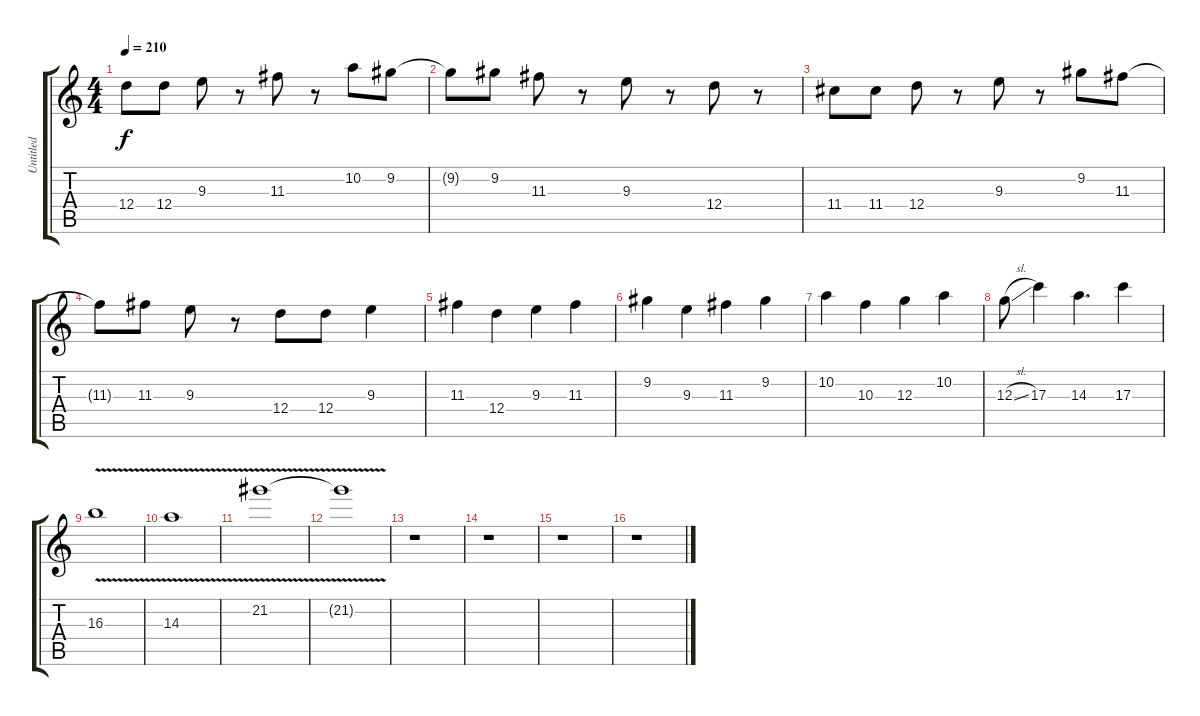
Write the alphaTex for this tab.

\track ("Untitled" "Untitled") {instrument acousticguitarnylon}
\staff {score tabs}
\tuning (E4 B3 G3 D3 A2 E2) {hide}
\ts (4 4)
\tempo 210
\clef g2
\ks c
12.4.8{dy f} 12.4.8 9.3.8 r.8 11.3.8 r.8 10.2.8 9.2.8 |
9.2{t}.8 9.2.8 11.3.8 r.8 9.3.8 r.8 12.4.8 r.8 |
11.4.8 11.4.8 12.4.8 r.8 9.3.8 r.8 9.2.8 11.3.8 |
11.3{t}.8 11.3.8 9.3.8 r.8 12.4.8 12.4.8 9.3.4 |
11.3.4 12.4.4 9.3.4 11.3.4 |
9.2.4 9.3.4 11.3.4 9.2.4 |
10.2.4 10.3.4 12.3.4 10.2.4 |
12.3{sl}.8 17.3.4 14.3.4{d} 17.3.4 |
16.3{v}.1 |
14.3{v}.1 |
21.2{v}.1 |
21.2{v t}.1 |
r.1 |
r.1 |
r.1 |
r.1
